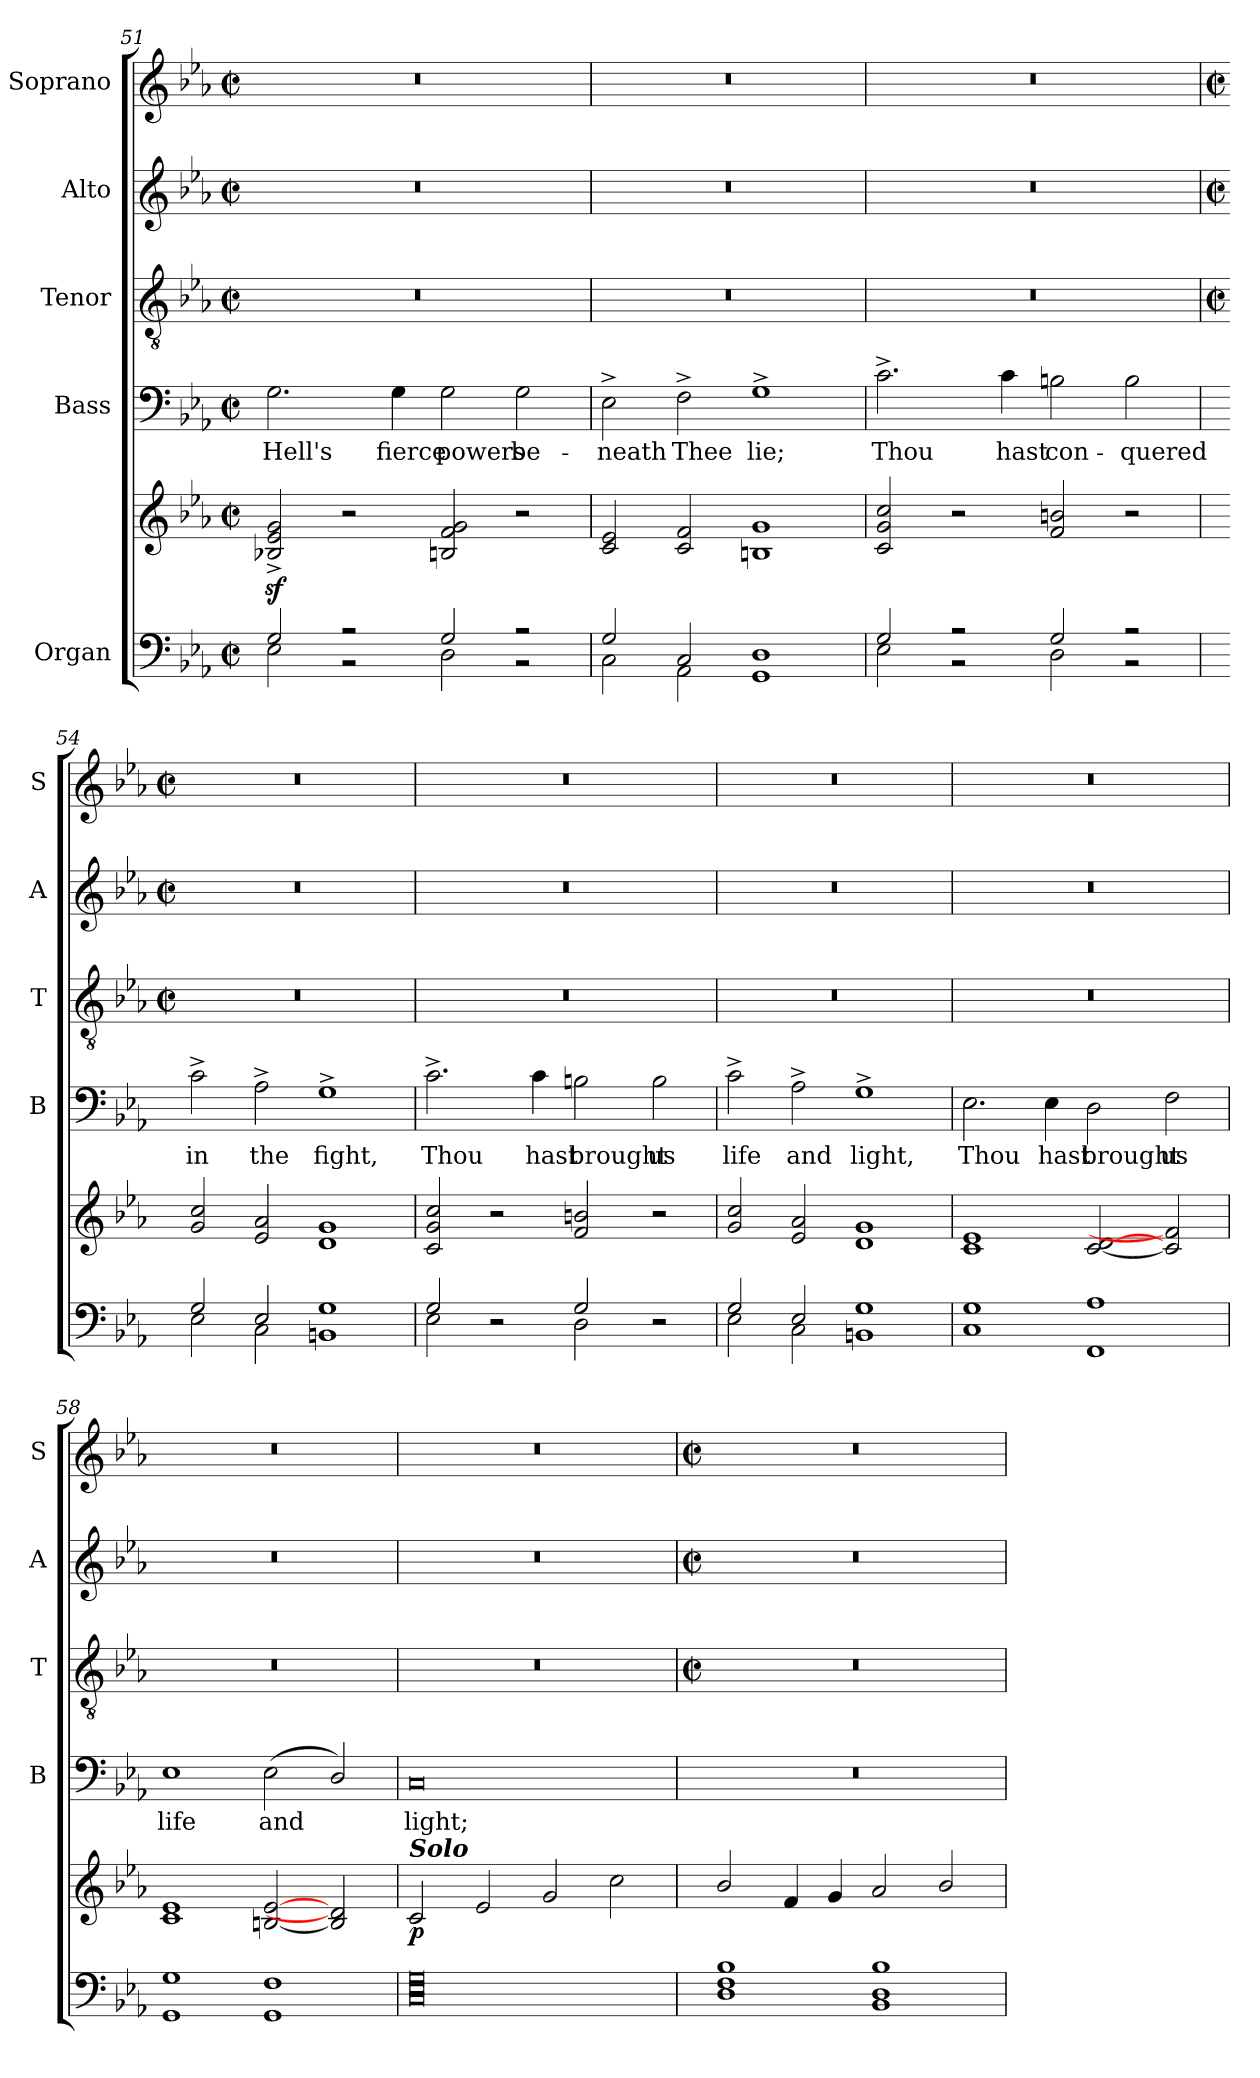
**kern	**kern	**dynam	**kern	**text	**kern	**kern	**kern
*part5	*part5	*part5	*part4	*part4	*part3	*part2	*part1
*staff6	*staff5	*staff5/6	*staff4	*staff4	*staff3	*staff2	*staff1
*I"Organ	*	*	*I"Bass	*	*I"Tenor	*I"Alto	*I"Soprano
*	*	*	*I'B	*	*I'T	*I'A	*I'S
*clefF4	*clefG2	*	*clefF4	*	*clefGv2	*clefG2	*clefG2
*k[b-e-a-]	*k[b-e-a-]	*	*k[b-e-a-]	*	*k[b-e-a-]	*k[b-e-a-]	*k[b-e-a-]
*E-:	*E-:	*	*E-:	*	*E-:	*E-:	*E-:
*M4/2	*M4/2	*	*M4/2	*	*M4/2	*M4/2	*M4/2
*met(c|)	*met(c|)	*	*met(c|)	*	*met(c|)	*met(c|)	*met(c|)
=51	=51	=51	=51	=51	=51	=51	=51
*^	*	*	*	*	*	*	*
!	!	!	!	!	!LO:LY:b	!	!	!
2G/	2E-\	2B-Xz<^ 2e-z<^ 2gz<^	.	2.G	Hell's	0r	0r	0r
2r	2r	2r	.	.	.	.	.	.
!	!	!	!	!	!LO:LY:b	!	!	!
.	.	.	.	4G	fierce	.	.	.
!	!	!	!	!	!LO:LY:b	!	!	!
2G/	2D\	2Bn 2f 2g	.	2G	powers	.	.	.
!	!	!	!	!	!LO:LY:b	!	!	!
2r	2r	2r	.	2G	be-	.	.	.
=52	=52	=52	=52	=52	=52	=52	=52	=52
!	!	!	!	!	!LO:LY:b	!	!	!
2G/	2C\	2c 2e-	.	2E-^	-neath	0r	0r	0r
!	!	!	!	!	!LO:LY:b	!	!	!
2C/	2AA-\	2c 2f	.	2F^	Thee	.	.	.
!	!	!	!	!	!LO:LY:b	!	!	!
1D/	1GG\	1Bn 1g	.	1G^	lie;	.	.	.
=53	=53	=53	=53	=53	=53	=53	=53	=53
!	!	!	!	!	!LO:LY:b	!	!	!
2G/	2E-\	2c 2g 2cc	.	2.c^	Thou	0r	0r	0r
2r	2r	2r	.	.	.	.	.	.
!	!	!	!	!	!LO:LY:b	!	!	!
.	.	.	.	4c	hast	.	.	.
!	!	!	!	!	!LO:LY:b	!	!	!
2G/	2D\	2f 2bn	.	2Bn	con-	.	.	.
!	!	!	!	!	!LO:LY:b	!	!	!
2r	2r	2r	.	2B	-quered	.	.	.
!!LO:LB:g=z
=54	=54	=54	=54	=54	=54	=54	=54	=54
*	*	*	*	*	*	*M4/2	*M4/2	*M4/2
*	*	*	*	*	*	*met(c|)	*met(c|)	*met(c|)
!	!	!	!	!	!LO:LY:b	!	!	!
2G/	2E-\	2g 2cc	.	2c^	in	0r	0r	0r
!	!	!	!	!	!LO:LY:b	!	!	!
2E-/	2C\	2e- 2a-	.	2A-^	the	.	.	.
!	!	!	!	!	!LO:LY:b	!	!	!
1G/	1BBn\	1d 1g	.	1G^	fight,	.	.	.
=55	=55	=55	=55	=55	=55	=55	=55	=55
!	!	!	!	!	!LO:LY:b	!	!	!
2G/	2E-\	2c 2g 2cc	.	2.c^	Thou	0r	0r	0r
2r	2ryy	2r	.	.	.	.	.	.
!	!	!	!	!	!LO:LY:b	!	!	!
.	.	.	.	4c	hast	.	.	.
!	!	!	!	!	!LO:LY:b	!	!	!
2G/	2D\	2f 2bn	.	2Bn	brought	.	.	.
!	!	!	!	!	!LO:LY:b	!	!	!
2r	2ryy	2r	.	2B	us	.	.	.
=56	=56	=56	=56	=56	=56	=56	=56	=56
!	!	!	!	!	!LO:LY:b	!	!	!
2G/	2E-\	2g 2cc	.	2c^	life	0r	0r	0r
!	!	!	!	!	!LO:LY:b	!	!	!
2E-/	2C\	2e- 2a-	.	2A-^	and	.	.	.
!	!	!	!	!	!LO:LY:b	!	!	!
1G/	1BBn\	1d 1g	.	1G^	light,	.	.	.
=57	=57	=57	=57	=57	=57	=57	=57	=57
!	!	!	!	!	!LO:LY:b	!	!	!
1G/	1C\	1c 1e-	.	2.E-	Thou	0r	0r	0r
!	!	!	!	!	!LO:LY:b	!	!	!
.	.	.	.	4E-	hast	.	.	.
!	!	!	!	!	!LO:LY:b	!	!	!
1A-/	1FF\	[2c [2d	.	2D	brought	.	.	.
!	!	!	!	!	!LO:LY:b	!	!	!
.	.	2c] 2f]	.	2F	us	.	.	.
=58	=58	=58	=58	=58	=58	=58	=58	=58
!	!	!	!	!	!LO:LY:b	!	!	!
1GG/ 1G/	0ryy	1c 1e-	.	1E-	life	0r	0r	0r
!	!	!	!	!	!LO:LY:b	!	!	!
1GG/ 1F/	.	[2Bn [2e-	.	(<2E-	and	.	.	.
.	.	2B] 2d]	.	2D/)	.	.	.	.
=59	=59	=59	=59	=59	=59	=59	=59	=59
!	!	!LO:TX:a:Bi:t=Solo	!	!	!	!	!	!
!	!	!	!LO:DY:b	!	!LO:LY:b	!	!	!
0C/ 0E-/ 0G/	0ryy	2c	p	0C	light;	0r	0r	0r
.	.	2e-	.	.	.	.	.	.
.	.	2g	.	.	.	.	.	.
.	.	2cc	.	.	.	.	.	.
!!LO:LB:g=z
=60	=60	=60	=60	=60	=60	=60	=60	=60
*	*	*	*	*	*	*M4/2	*M4/2	*M4/2
*	*	*	*	*	*	*met(c|)	*met(c|)	*met(c|)
*	*	*^	*	*	*	*	*	*
1D/ 1F/ 1B-/	0ryy	2b-/	0ryy	.	0r	.	0r	0r	0r
.	.	4f/	.	.	.	.	.	.	.
.	.	4g/	.	.	.	.	.	.	.
1BB-/ 1D/ 1B-/	.	2a-/	.	.	.	.	.	.	.
.	.	2b-/	.	.	.	.	.	.	.
*v	*v	*	*	*	*	*	*	*	*
*	*v	*v	*	*	*	*	*	*
=	=	=	=	=	=	=	=
*-	*-	*-	*-	*-	*-	*-	*-
